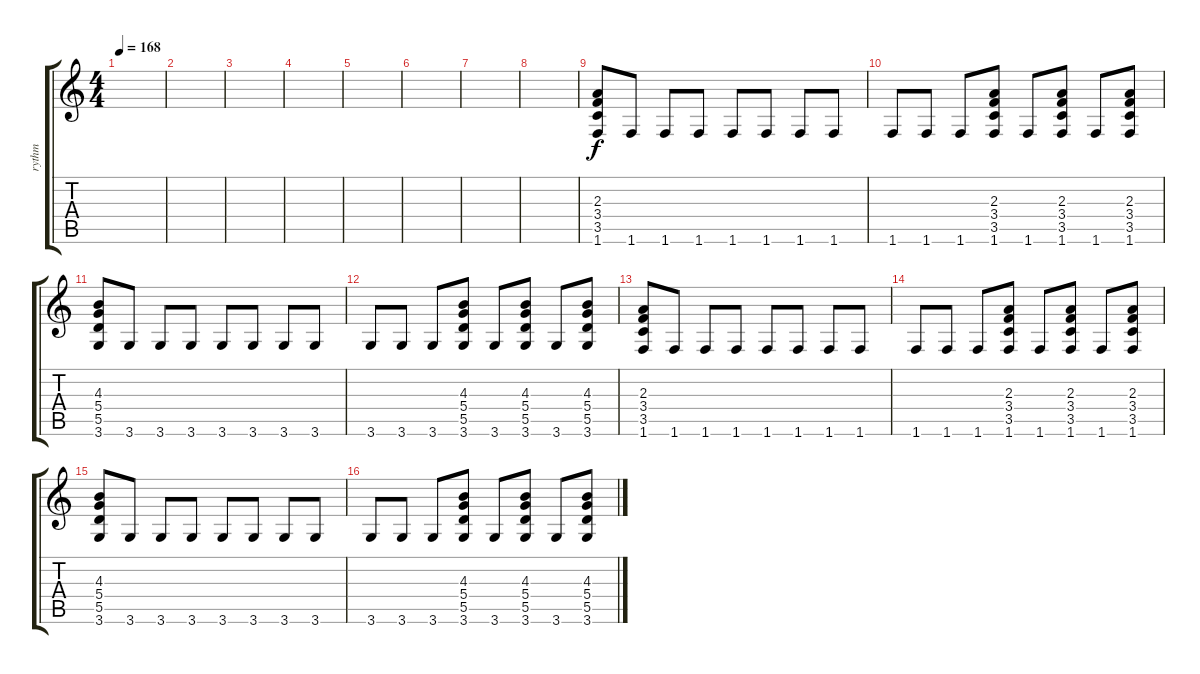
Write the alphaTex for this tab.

\track ("rythm" "rythm") {instrument distortionguitar}
\staff {score tabs}
\tuning (E4 B3 G3 D3 A2 E2) {hide}
\ts (4 4)
\tempo 168
\clef g2
\ks c
|
|
|
|
|
|
|
|
(2.3 3.4 3.5 1.6).8 1.6.8 1.6.8 1.6.8 1.6.8 1.6.8 1.6.8 1.6.8 |
1.6.8 1.6.8 1.6.8 (2.3 3.4 3.5 1.6).8 1.6.8 (2.3 3.4 3.5 1.6).8 1.6.8 (2.3 3.4 3.5 1.6).8 |
(4.3 5.4 5.5 3.6).8 3.6.8 3.6.8 3.6.8 3.6.8 3.6.8 3.6.8 3.6.8 |
3.6.8 3.6.8 3.6.8 (4.3 5.4 5.5 3.6).8 3.6.8 (4.3 5.4 5.5 3.6).8 3.6.8 (4.3 5.4 5.5 3.6).8 |
(2.3 3.4 3.5 1.6).8 1.6.8 1.6.8 1.6.8 1.6.8 1.6.8 1.6.8 1.6.8 |
1.6.8 1.6.8 1.6.8 (2.3 3.4 3.5 1.6).8 1.6.8 (2.3 3.4 3.5 1.6).8 1.6.8 (2.3 3.4 3.5 1.6).8 |
(4.3 5.4 5.5 3.6).8 3.6.8 3.6.8 3.6.8 3.6.8 3.6.8 3.6.8 3.6.8 |
3.6.8 3.6.8 3.6.8 (4.3 5.4 5.5 3.6).8 3.6.8 (4.3 5.4 5.5 3.6).8 3.6.8 (4.3 5.4 5.5 3.6).8
